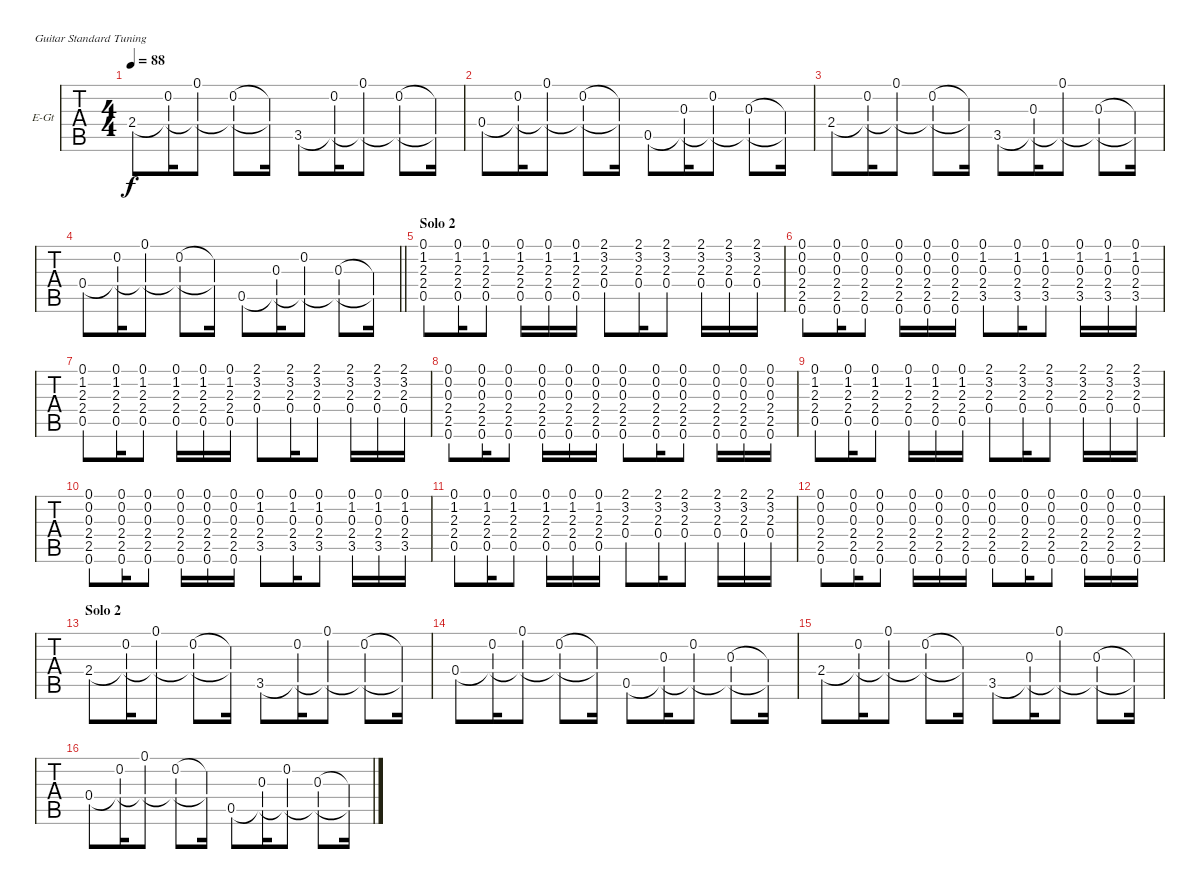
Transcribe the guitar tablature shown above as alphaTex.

\bracketExtendMode groupsimilarinstruments
\firstSystemTrackNameOrientation horizontal
\otherSystemsTrackNameOrientation horizontal
\track ("Guitar Rythm" "E-Gt") {instrument electricguitarclean}
\staff {tabs}
\tuning (E4 B3 G3 D3 A2 E2)
\ts (4 4)
\tempo 88
\clef g2
\ks c
2.4.8{dy f} (0.2 2.4{t}).16 (0.1 2.4{t}).8 (0.2 2.4{t}).8 (0.2{t} 2.4{t}).16 3.5.8 (0.2 3.5{t}).16 (0.1 3.5{t}).8 (0.2 3.5{t}).8 (0.2{t} 3.5{t}).16 |
0.4.8 (0.2 0.4{t}).16 (0.1 0.4{t}).8 (0.2 0.4{t}).8 (0.2{t} 0.4{t}).16 0.5.8 (0.3 0.5{t}).16 (0.2 0.5{t}).8 (0.3 0.5{t}).8 (0.3{t} 0.5{t}).16 |
2.4.8 (0.2 2.4{t}).16 (0.1 2.4{t}).8 (0.2 2.4{t}).8 (0.2{t} 2.4{t}).16 3.5.8 (0.3 3.5{t}).16 (0.1 3.5{t}).8 (0.3 3.5{t}).8 (0.3{t} 3.5{t}).16 |
\barLineRight lightlight
0.4.8 (0.2 0.4{t}).16 (0.1 0.4{t}).8 (0.2 0.4{t}).8 (0.2{t} 0.4{t}).16 0.5.8 (0.3 0.5{t}).16 (0.2 0.5{t}).8 (0.3 0.5{t}).8 (0.3{t} 0.5{t}).16 |
\section ("" "Solo 2")
(0.5 2.4 2.3 1.2 0.1).8 (0.5 2.4 2.3 1.2 0.1).16 (0.5 2.4 2.3 1.2 0.1).8 (0.5 2.4 2.3 1.2 0.1).16 (0.5 2.4 2.3 1.2 0.1).16 (0.5 2.4 2.3 1.2 0.1).16 (0.4 2.3 3.2 2.1).8 (0.4 2.3 3.2 2.1).16 (0.4 2.3 3.2 2.1).8 (0.4 2.3 3.2 2.1).16 (0.4 2.3 3.2 2.1).16 (0.4 2.3 3.2 2.1).16 |
(0.6 2.5 2.4 0.3 0.2 0.1).8 (0.6 2.5 2.4 0.3 0.2 0.1).16 (0.6 2.5 2.4 0.3 0.2 0.1).8 (0.6 2.5 2.4 0.3 0.2 0.1).16 (0.6 2.5 2.4 0.3 0.2 0.1).16 (0.6 2.5 2.4 0.3 0.2 0.1).16 (3.5 2.4 0.3 1.2 0.1).8 (3.5 2.4 0.3 1.2 0.1).16 (3.5 2.4 0.3 1.2 0.1).8 (3.5 2.4 0.3 1.2 0.1).16 (3.5 2.4 0.3 1.2 0.1).16 (3.5 2.4 0.3 1.2 0.1).16 |
(0.5 2.4 2.3 1.2 0.1).8 (0.5 2.4 2.3 1.2 0.1).16 (0.5 2.4 2.3 1.2 0.1).8 (0.5 2.4 2.3 1.2 0.1).16 (0.5 2.4 2.3 1.2 0.1).16 (0.5 2.4 2.3 1.2 0.1).16 (0.4 2.3 3.2 2.1).8 (0.4 2.3 3.2 2.1).16 (0.4 2.3 3.2 2.1).8 (0.4 2.3 3.2 2.1).16 (0.4 2.3 3.2 2.1).16 (0.4 2.3 3.2 2.1).16 |
(0.6 2.5 2.4 0.3 0.2 0.1).8 (0.6 2.5 2.4 0.3 0.2 0.1).16 (0.6 2.5 2.4 0.3 0.2 0.1).8 (0.6 2.5 2.4 0.3 0.2 0.1).16 (0.6 2.5 2.4 0.3 0.2 0.1).16 (0.6 2.5 2.4 0.3 0.2 0.1).16 (0.6 2.5 2.4 0.3 0.2 0.1).8 (0.6 2.5 2.4 0.3 0.2 0.1).16 (0.6 2.5 2.4 0.3 0.2 0.1).8 (0.6 2.5 2.4 0.3 0.2 0.1).16 (0.6 2.5 2.4 0.3 0.2 0.1).16 (0.6 2.5 2.4 0.3 0.2 0.1).16 |
(0.5 2.4 2.3 1.2 0.1).8 (0.5 2.4 2.3 1.2 0.1).16 (0.5 2.4 2.3 1.2 0.1).8 (0.5 2.4 2.3 1.2 0.1).16 (0.5 2.4 2.3 1.2 0.1).16 (0.5 2.4 2.3 1.2 0.1).16 (0.4 2.3 3.2 2.1).8 (0.4 2.3 3.2 2.1).16 (0.4 2.3 3.2 2.1).8 (0.4 2.3 3.2 2.1).16 (0.4 2.3 3.2 2.1).16 (0.4 2.3 3.2 2.1).16 |
(0.6 2.5 2.4 0.3 0.2 0.1).8 (0.6 2.5 2.4 0.3 0.2 0.1).16 (0.6 2.5 2.4 0.3 0.2 0.1).8 (0.6 2.5 2.4 0.3 0.2 0.1).16 (0.6 2.5 2.4 0.3 0.2 0.1).16 (0.6 2.5 2.4 0.3 0.2 0.1).16 (3.5 2.4 0.3 1.2 0.1).8 (3.5 2.4 0.3 1.2 0.1).16 (3.5 2.4 0.3 1.2 0.1).8 (3.5 2.4 0.3 1.2 0.1).16 (3.5 2.4 0.3 1.2 0.1).16 (3.5 2.4 0.3 1.2 0.1).16 |
(0.5 2.4 2.3 1.2 0.1).8 (0.5 2.4 2.3 1.2 0.1).16 (0.5 2.4 2.3 1.2 0.1).8 (0.5 2.4 2.3 1.2 0.1).16 (0.5 2.4 2.3 1.2 0.1).16 (0.5 2.4 2.3 1.2 0.1).16 (0.4 2.3 3.2 2.1).8 (0.4 2.3 3.2 2.1).16 (0.4 2.3 3.2 2.1).8 (0.4 2.3 3.2 2.1).16 (0.4 2.3 3.2 2.1).16 (0.4 2.3 3.2 2.1).16 |
(0.6 2.5 2.4 0.3 0.2 0.1).8 (0.6 2.5 2.4 0.3 0.2 0.1).16 (0.6 2.5 2.4 0.3 0.2 0.1).8 (0.6 2.5 2.4 0.3 0.2 0.1).16 (0.6 2.5 2.4 0.3 0.2 0.1).16 (0.6 2.5 2.4 0.3 0.2 0.1).16 (0.6 2.5 2.4 0.3 0.2 0.1).8 (0.6 2.5 2.4 0.3 0.2 0.1).16 (0.6 2.5 2.4 0.3 0.2 0.1).8 (0.6 2.5 2.4 0.3 0.2 0.1).16 (0.6 2.5 2.4 0.3 0.2 0.1).16 (0.6 2.5 2.4 0.3 0.2 0.1).16 |
\section ("" "Solo 2")
2.4.8 (0.2 2.4{t}).16 (0.1 2.4{t}).8 (0.2 2.4{t}).8 (0.2{t} 2.4{t}).16 3.5.8 (0.2 3.5{t}).16 (0.1 3.5{t}).8 (0.2 3.5{t}).8 (0.2{t} 3.5{t}).16 |
0.4.8 (0.2 0.4{t}).16 (0.1 0.4{t}).8 (0.2 0.4{t}).8 (0.2{t} 0.4{t}).16 0.5.8 (0.3 0.5{t}).16 (0.2 0.5{t}).8 (0.3 0.5{t}).8 (0.3{t} 0.5{t}).16 |
2.4.8 (0.2 2.4{t}).16 (0.1 2.4{t}).8 (0.2 2.4{t}).8 (0.2{t} 2.4{t}).16 3.5.8 (0.3 3.5{t}).16 (0.1 3.5{t}).8 (0.3 3.5{t}).8 (0.3{t} 3.5{t}).16 |
0.4.8 (0.2 0.4{t}).16 (0.1 0.4{t}).8 (0.2 0.4{t}).8 (0.2{t} 0.4{t}).16 0.5.8 (0.3 0.5{t}).16 (0.2 0.5{t}).8 (0.3 0.5{t}).8 (0.3{t} 0.5{t}).16
